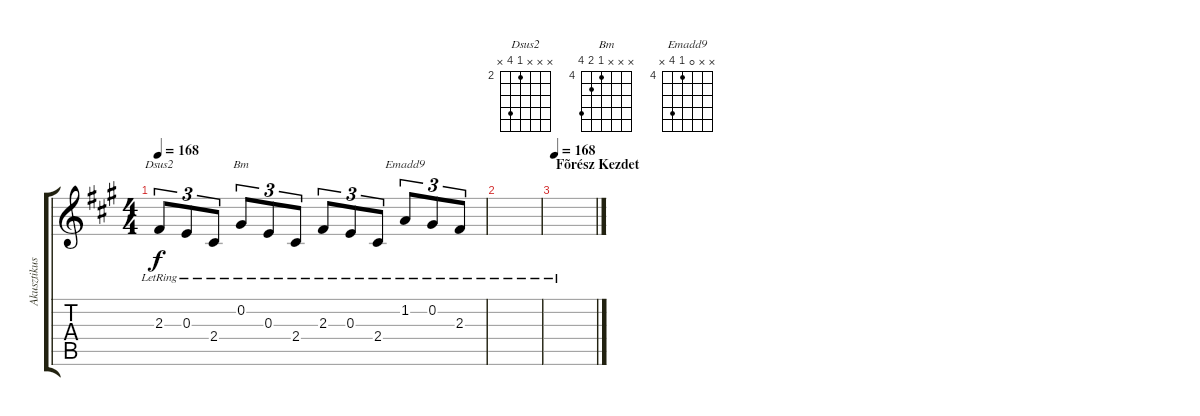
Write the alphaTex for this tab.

\track ("Akusztikus Gitár Iker" "Akusztikus") {instrument acousticguitarsteel}
\staff {score tabs}
\tuning (Db4 Ab3 E3 B2 Gb2 Db2) {hide}
\chord ("Dsus2" x x x 2 5 x) {firstfret 2}
\chord ("Bm" x x x 4 5 7) {firstfret 4}
\chord ("Emadd9" x x 0 4 7 x) {firstfret 4}
\ts (4 4)
\tempo 168
\clef g2
\ks f#minor
2.3{lr}.8{tu (3 2) ch "Dsus2" dy f} 0.3{lr}.8{tu (3 2)} 2.4{lr}.8{tu (3 2)} 0.2{lr}.8{tu (3 2) ch "Bm"} 0.3{lr}.8{tu (3 2)} 2.4{lr}.8{tu (3 2)} 2.3{lr}.8{tu (3 2)} 0.3{lr}.8{tu (3 2)} 2.4{lr}.8{tu (3 2)} 1.2{lr}.8{tu (3 2) ch "Emadd9"} 0.2{lr}.8{tu (3 2)} 2.3{lr}.8{tu (3 2)} |
|
\section ("" "Fõrész Kezdet")
\tempo 168
